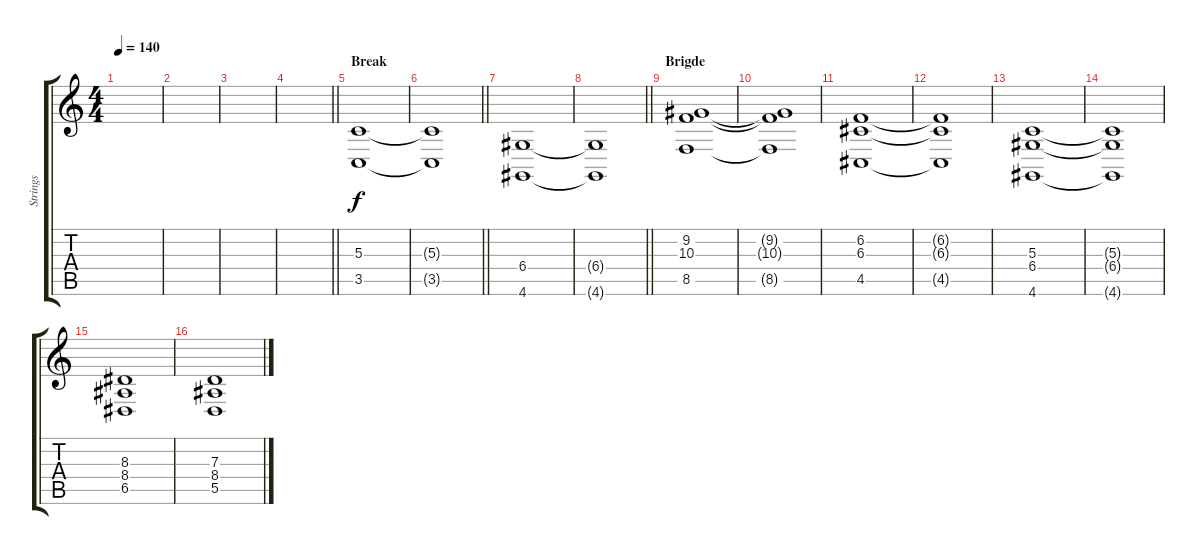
\track ("Strings" "Strings") {instrument stringensemble1}
\staff {score tabs}
\tuning (E4 B3 G3 D3 A2 E2) {hide}
\ts (4 4)
\tempo 140
\clef g2
\ks c
|
|
|
\barLineRight lightlight
|
\section ("" "Break")
(5.3 3.5).1 |
\barLineRight lightlight
(5.3{t} 3.5{t}).1 |
(6.4 4.6).1 |
\barLineRight lightlight
(6.4{t} 4.6{t}).1 |
\section ("" "Brigde")
(9.2 10.3 8.5).1 |
(9.2{t} 10.3{t} 8.5{t}).1 |
(6.2 6.3 4.5).1 |
(6.2{t} 6.3{t} 4.5{t}).1 |
(5.3 6.4 4.6).1 |
(5.3{t} 6.4{t} 4.6{t}).1 |
(8.3 8.4 6.5).1 |
(7.3 8.4 5.5).1
